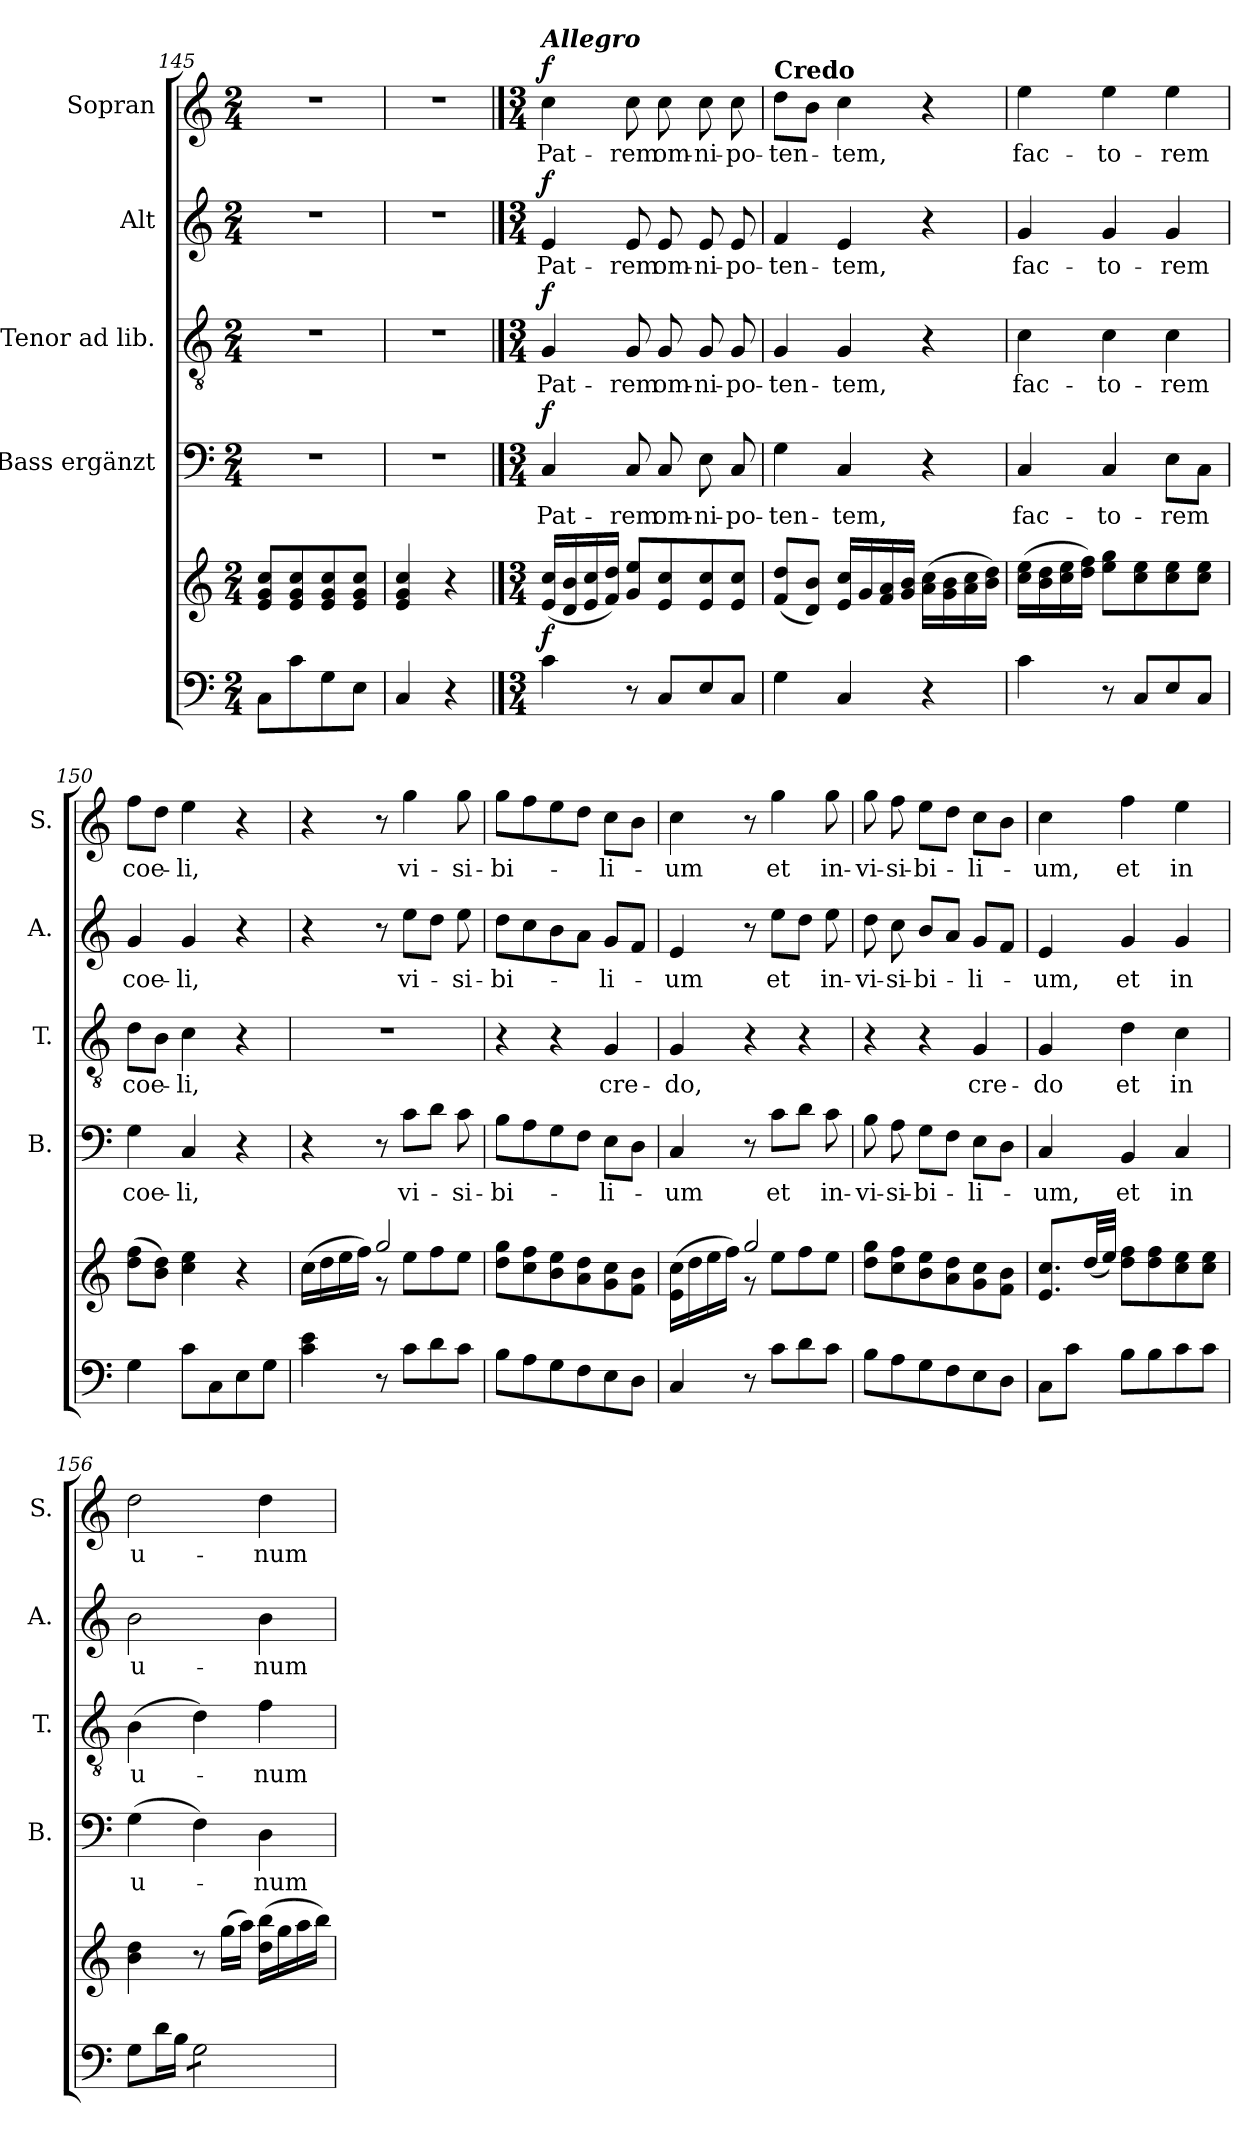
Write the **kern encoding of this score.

**kern	**kern	**dynam	**kern	**text	**dynam	**kern	**text	**dynam	**kern	**text	**dynam	**kern	**text	**dynam
*part5	*part5	*part5	*part4	*part4	*part4	*part3	*part3	*part3	*part2	*part2	*part2	*part1	*part1	*part1
*staff6	*staff5	*staff5/6	*staff4	*staff4	*staff4	*staff3	*staff3	*staff3	*staff2	*staff2	*staff2	*staff1	*staff1	*staff1
*	*	*	*I"Bass ergänzt	*	*	*I"Tenor ad lib.	*	*	*I"Alt	*	*	*I"Sopran	*	*
*	*	*	*I'B.	*	*	*I'T.	*	*	*I'A.	*	*	*I'S.	*	*
*clefF4	*clefG2	*	*clefF4	*	*	*clefGv2	*	*	*clefG2	*	*	*clefG2	*	*
*k[]	*k[]	*	*k[]	*	*	*k[]	*	*	*k[]	*	*	*k[]	*	*
*C:	*C:	*	*C:	*	*	*C:	*	*	*C:	*	*	*C:	*	*
*M2/4	*M2/4	*	*M2/4	*	*	*M2/4	*	*	*M2/4	*	*	*M2/4	*	*
=145	=145	=145	=145	=145	=145	=145	=145	=145	=145	=145	=145	=145	=145	=145
8C\L	8e/ 8g/ 8cc/L	.	2r	.	.	2r	.	.	2r	.	.	2r	.	.
8c\	8e/ 8g/ 8cc/	.	.	.	.	.	.	.	.	.	.	.	.	.
8G\	8e/ 8g/ 8cc/	.	.	.	.	.	.	.	.	.	.	.	.	.
8E\J	8e/ 8g/ 8cc/J	.	.	.	.	.	.	.	.	.	.	.	.	.
=146	=146	=146	=146	=146	=146	=146	=146	=146	=146	=146	=146	=146	=146	=146
4C/	4e/ 4g/ 4cc/	.	2r	.	.	2r	.	.	2r	.	.	2r	.	.
4r	4r	.	.	.	.	.	.	.	.	.	.	.	.	.
!!LO:PB:g=z
==147	==147	==147	==147	==147	==147	==147	==147	==147	==147	==147	==147	==147	==147	==147
*M3/4	*M3/4	*	*M3/4	*	*	*M3/4	*	*	*M3/4	*	*	*M3/4	*	*
!	!	!	!	!	!	!	!	!	!	!	!	!LO:TX:a:Bi:t=Allegro	!	!
!	!	!LO:DY:b	!	!LO:LY:b	!LO:DY:a	!	!LO:LY:b	!LO:DY:a	!	!LO:LY:b	!LO:DY:a	!	!LO:LY:b	!LO:DY:a
4c\	(<16e/ 16cc/LL	f	4C/	Pat-	f	4G/	Pat-	f	4e/	Pat-	f	4cc\	Pat-	f
.	16d/ 16b/	.	.	.	.	.	.	.	.	.	.	.	.	.
.	16e/ 16cc/	.	.	.	.	.	.	.	.	.	.	.	.	.
.	16f/ 16dd/JJ)	.	.	.	.	.	.	.	.	.	.	.	.	.
!	!	!	!	!LO:LY:b	!	!	!LO:LY:b	!	!	!LO:LY:b	!	!	!LO:LY:b	!
8r	8g/ 8ee/L	.	8C/	-rem	.	8G/	-rem	.	8e/	-rem	.	8cc\	-rem	.
!	!	!	!	!LO:LY:b	!	!	!LO:LY:b	!	!	!LO:LY:b	!	!	!LO:LY:b	!
8C/L	8e/ 8cc/	.	8C/	om-	.	8G/	om-	.	8e/	om-	.	8cc\	om-	.
!	!	!	!	!LO:LY:b	!	!	!LO:LY:b	!	!	!LO:LY:b	!	!	!LO:LY:b	!
8E/	8e/ 8cc/	.	8E\	-ni-	.	8G/	-ni-	.	8e/	-ni-	.	8cc\	-ni-	.
!	!	!	!	!LO:LY:b	!	!	!LO:LY:b	!	!	!LO:LY:b	!	!	!LO:LY:b	!
8C/J	8e/ 8cc/J	.	8C/	-po-	.	8G/	-po-	.	8e/	-po-	.	8cc\	-po-	.
=148	=148	=148	=148	=148	=148	=148	=148	=148	=148	=148	=148	=148	=148	=148
!	!	!	!	!	!	!	!	!	!	!	!	!LO:TX:a:B:t=Credo	!	!
!	!	!	!	!LO:LY:b	!	!	!LO:LY:b	!	!	!LO:LY:b	!	!	!LO:LY:b	!
4G\	(<8f/ 8dd/L	.	4G\	-ten-	.	4G/	-ten-	.	4f/	-ten-	.	8dd\L	-ten-	.
.	8d/ 8b/J)	.	.	.	.	.	.	.	.	.	.	8b\J	.	.
!	!	!	!	!LO:LY:b	!	!	!LO:LY:b	!	!	!LO:LY:b	!	!	!LO:LY:b	!
4C/	16e/ 16cc/LL	.	4C/	-tem,	.	4G/	-tem,	.	4e/	-tem,	.	4cc\	-tem,	.
.	16g/	.	.	.	.	.	.	.	.	.	.	.	.	.
.	16f/ 16a/	.	.	.	.	.	.	.	.	.	.	.	.	.
.	16g/ 16b/JJ	.	.	.	.	.	.	.	.	.	.	.	.	.
4r	(>16a\ 16cc\LL	.	4r	.	.	4r	.	.	4r	.	.	4r	.	.
.	16g\ 16b\	.	.	.	.	.	.	.	.	.	.	.	.	.
.	16a\ 16cc\	.	.	.	.	.	.	.	.	.	.	.	.	.
.	16b\ 16dd\JJ)	.	.	.	.	.	.	.	.	.	.	.	.	.
=149	=149	=149	=149	=149	=149	=149	=149	=149	=149	=149	=149	=149	=149	=149
!	!	!	!	!LO:LY:b	!	!	!LO:LY:b	!	!	!LO:LY:b	!	!	!LO:LY:b	!
4c\	(>16cc\ 16ee\LL	.	4C/	fac-	.	4c\	fac-	.	4g/	fac-	.	4ee\	fac-	.
.	16b\ 16dd\	.	.	.	.	.	.	.	.	.	.	.	.	.
.	16cc\ 16ee\	.	.	.	.	.	.	.	.	.	.	.	.	.
.	16dd\ 16ff\JJ)	.	.	.	.	.	.	.	.	.	.	.	.	.
!	!	!	!	!LO:LY:b	!	!	!LO:LY:b	!	!	!LO:LY:b	!	!	!LO:LY:b	!
8r	8ee\ 8gg\L	.	4C/	-to-	.	4c\	-to-	.	4g/	-to-	.	4ee\	-to-	.
8C/L	8cc\ 8ee\	.	.	.	.	.	.	.	.	.	.	.	.	.
!	!	!	!	!LO:LY:b	!	!	!LO:LY:b	!	!	!LO:LY:b	!	!	!LO:LY:b	!
8E/	8cc\ 8ee\	.	8E\L	-rem	.	4c\	-rem	.	4g/	-rem	.	4ee\	-rem	.
8C/J	8cc\ 8ee\J	.	8C\J	.	.	.	.	.	.	.	.	.	.	.
=150	=150	=150	=150	=150	=150	=150	=150	=150	=150	=150	=150	=150	=150	=150
!	!	!	!	!LO:LY:b	!	!	!LO:LY:b	!	!	!LO:LY:b	!	!	!LO:LY:b	!
4G\	(>8dd\ 8ff\L	.	4G\	coe-	.	8d\L	coe-	.	4g/	coe-	.	8ff\L	coe-	.
.	8b\ 8dd\J)	.	.	.	.	8B\J	.	.	.	.	.	8dd\J	.	.
!	!	!	!	!LO:LY:b	!	!	!LO:LY:b	!	!	!LO:LY:b	!	!	!LO:LY:b	!
8c\L	4cc\ 4ee\	.	4C/	-li,	.	4c\	-li,	.	4g/	-li,	.	4ee\	-li,	.
8C\	.	.	.	.	.	.	.	.	.	.	.	.	.	.
8E\	4r	.	4r	.	.	4r	.	.	4r	.	.	4r	.	.
8G\J	.	.	.	.	.	.	.	.	.	.	.	.	.	.
=151	=151	=151	=151	=151	=151	=151	=151	=151	=151	=151	=151	=151	=151	=151
*	*^	*	*	*	*	*	*	*	*	*	*	*	*	*
4c\ 4e\	(>16cc\LL	4ryy	.	4r	.	.	2.r	.	.	4r	.	.	4r	.	.
.	16dd\	.	.	.	.	.	.	.	.	.	.	.	.	.	.
.	16ee\	.	.	.	.	.	.	.	.	.	.	.	.	.	.
.	16ff\JJ)	.	.	.	.	.	.	.	.	.	.	.	.	.	.
8r	2gg/	8r	.	8r	.	.	.	.	.	8r	.	.	8r	.	.
!	!	!	!	!	!LO:LY:b	!	!	!	!	!	!LO:LY:b	!	!	!LO:LY:b	!
8c\L	.	8ee\L	.	8c\L	vi-	.	.	.	.	8ee\L	vi-	.	4gg\	vi-	.
8d\	.	8ff\	.	8d\J	.	.	.	.	.	8dd\J	.	.	.	.	.
!	!	!	!	!	!LO:LY:b	!	!	!	!	!	!LO:LY:b	!	!	!LO:LY:b	!
8c\J	.	8ee\J	.	8c\	-si-	.	.	.	.	8ee\	-si-	.	8gg\	-si-	.
!!LO:LB:g=z
=152	=152	=152	=152	=152	=152	=152	=152	=152	=152	=152	=152	=152	=152	=152	=152
!	!	!	!	!	!LO:LY:b	!	!	!	!	!	!LO:LY:b	!	!	!LO:LY:b	!
*	*v	*v	*	*	*	*	*	*	*	*	*	*	*	*	*
8B\L	8dd\ 8gg\L	.	8B\L	-bi-	.	4r	.	.	8dd\L	-bi-	.	8gg\L	-bi-	.
8A\	8cc\ 8ff\	.	8A\	.	.	.	.	.	8cc\	.	.	8ff\	.	.
8G\	8b\ 8ee\	.	8G\	.	.	4r	.	.	8b\	.	.	8ee\	.	.
8F\	8a\ 8dd\	.	8F\J	.	.	.	.	.	8a\J	.	.	8dd\J	.	.
!	!	!	!	!LO:LY:b	!	!	!LO:LY:b	!	!	!LO:LY:b	!	!	!LO:LY:b	!
8E\	8g\ 8cc\	.	8E\L	-li-	.	4G/	cre-	.	8g/L	-li-	.	8cc\L	-li-	.
8D\J	8f\ 8b\J	.	8D\J	.	.	.	.	.	8f/J	.	.	8b\J	.	.
=153	=153	=153	=153	=153	=153	=153	=153	=153	=153	=153	=153	=153	=153	=153
*	*^	*	*	*	*	*	*	*	*	*	*	*	*	*
!	!	!	!	!	!LO:LY:b	!	!	!LO:LY:b	!	!	!LO:LY:b	!	!	!LO:LY:b	!
4C/	(>16e\ 16cc\LL	4ryy	.	4C/	-um	.	4G/	-do,	.	4e/	-um	.	4cc\	-um	.
.	16dd\	.	.	.	.	.	.	.	.	.	.	.	.	.	.
.	16ee\	.	.	.	.	.	.	.	.	.	.	.	.	.	.
.	16ff\JJ)	.	.	.	.	.	.	.	.	.	.	.	.	.	.
8r	2gg/	8r	.	8r	.	.	4r	.	.	8r	.	.	8r	.	.
!	!	!	!	!	!LO:LY:b	!	!	!	!	!	!LO:LY:b	!	!	!LO:LY:b	!
8c\L	.	8ee\L	.	8c\L	et	.	.	.	.	8ee\L	et	.	4gg\	et	.
8d\	.	8ff\	.	8d\J	.	.	4r	.	.	8dd\J	.	.	.	.	.
!	!	!	!	!	!LO:LY:b	!	!	!	!	!	!LO:LY:b	!	!	!LO:LY:b	!
8c\J	.	8ee\J	.	8c\	in-	.	.	.	.	8ee\	in-	.	8gg\	in-	.
=154	=154	=154	=154	=154	=154	=154	=154	=154	=154	=154	=154	=154	=154	=154	=154
!	!	!	!	!	!LO:LY:b	!	!	!	!	!	!LO:LY:b	!	!	!LO:LY:b	!
*	*v	*v	*	*	*	*	*	*	*	*	*	*	*	*	*
8B\L	8dd\ 8gg\L	.	8B\	-vi-	.	4r	.	.	8dd\	-vi-	.	8gg\	-vi-	.
!	!	!	!	!LO:LY:b	!	!	!	!	!	!LO:LY:b	!	!	!LO:LY:b	!
8A\	8cc\ 8ff\	.	8A\	-si-	.	.	.	.	8cc\	-si-	.	8ff\	-si-	.
!	!	!	!	!LO:LY:b	!	!	!	!	!	!LO:LY:b	!	!	!LO:LY:b	!
8G\	8b\ 8ee\	.	8G\L	-bi-	.	4r	.	.	8b/L	-bi-	.	8ee\L	-bi-	.
8F\	8a\ 8dd\	.	8F\J	.	.	.	.	.	8a/J	.	.	8dd\J	.	.
!	!	!	!	!LO:LY:b	!	!	!LO:LY:b	!	!	!LO:LY:b	!	!	!LO:LY:b	!
8E\	8g\ 8cc\	.	8E\L	-li-	.	4G/	cre-	.	8g/L	-li-	.	8cc\L	-li-	.
8D\J	8f\ 8b\J	.	8D\J	.	.	.	.	.	8f/J	.	.	8b\J	.	.
=155	=155	=155	=155	=155	=155	=155	=155	=155	=155	=155	=155	=155	=155	=155
!	!	!	!	!LO:LY:b	!	!	!LO:LY:b	!	!	!LO:LY:b	!	!	!LO:LY:b	!
8C\L	8.e/ 8.cc/L	.	4C/	-um,	.	4G/	-do	.	4e/	-um,	.	4cc\	-um,	.
8c\J	.	.	.	.	.	.	.	.	.	.	.	.	.	.
.	(<32dd/LL	.	.	.	.	.	.	.	.	.	.	.	.	.
.	32ee/JJJ)	.	.	.	.	.	.	.	.	.	.	.	.	.
!	!	!	!	!LO:LY:b	!	!	!LO:LY:b	!	!	!LO:LY:b	!	!	!LO:LY:b	!
8B\L	8dd\ 8ff\L	.	4BB/	et	.	4d\	et	.	4g/	et	.	4ff\	et	.
8B\	8dd\ 8ff\	.	.	.	.	.	.	.	.	.	.	.	.	.
!	!	!	!	!LO:LY:b	!	!	!LO:LY:b	!	!	!LO:LY:b	!	!	!LO:LY:b	!
8c\	8cc\ 8ee\	.	4C/	in	.	4c\	in	.	4g/	in	.	4ee\	in	.
8c\J	8cc\ 8ee\J	.	.	.	.	.	.	.	.	.	.	.	.	.
!!LO:PB:g=z
=156	=156	=156	=156	=156	=156	=156	=156	=156	=156	=156	=156	=156	=156	=156
!	!	!	!	!LO:LY:b	!	!	!LO:LY:b	!	!	!LO:LY:b	!	!	!LO:LY:b	!
8G\L	4b\ 4dd\	.	(>4G\	u-	.	(>4B\	u-	.	2b\	u-	.	2dd\	u-	.
16d\L	.	.	.	.	.	.	.	.	.	.	.	.	.	.
16B\JJ	.	.	.	.	.	.	.	.	.	.	.	.	.	.
*tremolo	*	*	*	*	*	*	*	*	*	*	*	*	*	*
8G\L	8r	.	4F\)	.	.	4d\)	.	.	.	.	.	.	.	.
8G\	(>16gg\LL	.	.	.	.	.	.	.	.	.	.	.	.	.
.	16aa\JJ)	.	.	.	.	.	.	.	.	.	.	.	.	.
!	!	!	!	!LO:LY:b	!	!	!LO:LY:b	!	!	!LO:LY:b	!	!	!LO:LY:b	!
8G\	(>16dd\ 16bb\LL	.	4D\	-num	.	4f\	-num	.	4b\	-num	.	4dd\	-num	.
.	16gg\	.	.	.	.	.	.	.	.	.	.	.	.	.
8G\J	16aa\	.	.	.	.	.	.	.	.	.	.	.	.	.
*Xtremolo	*	*	*	*	*	*	*	*	*	*	*	*	*	*
.	16bb\JJ)	.	.	.	.	.	.	.	.	.	.	.	.	.
=	=	=	=	=	=	=	=	=	=	=	=	=	=	=
*-	*-	*-	*-	*-	*-	*-	*-	*-	*-	*-	*-	*-	*-	*-
